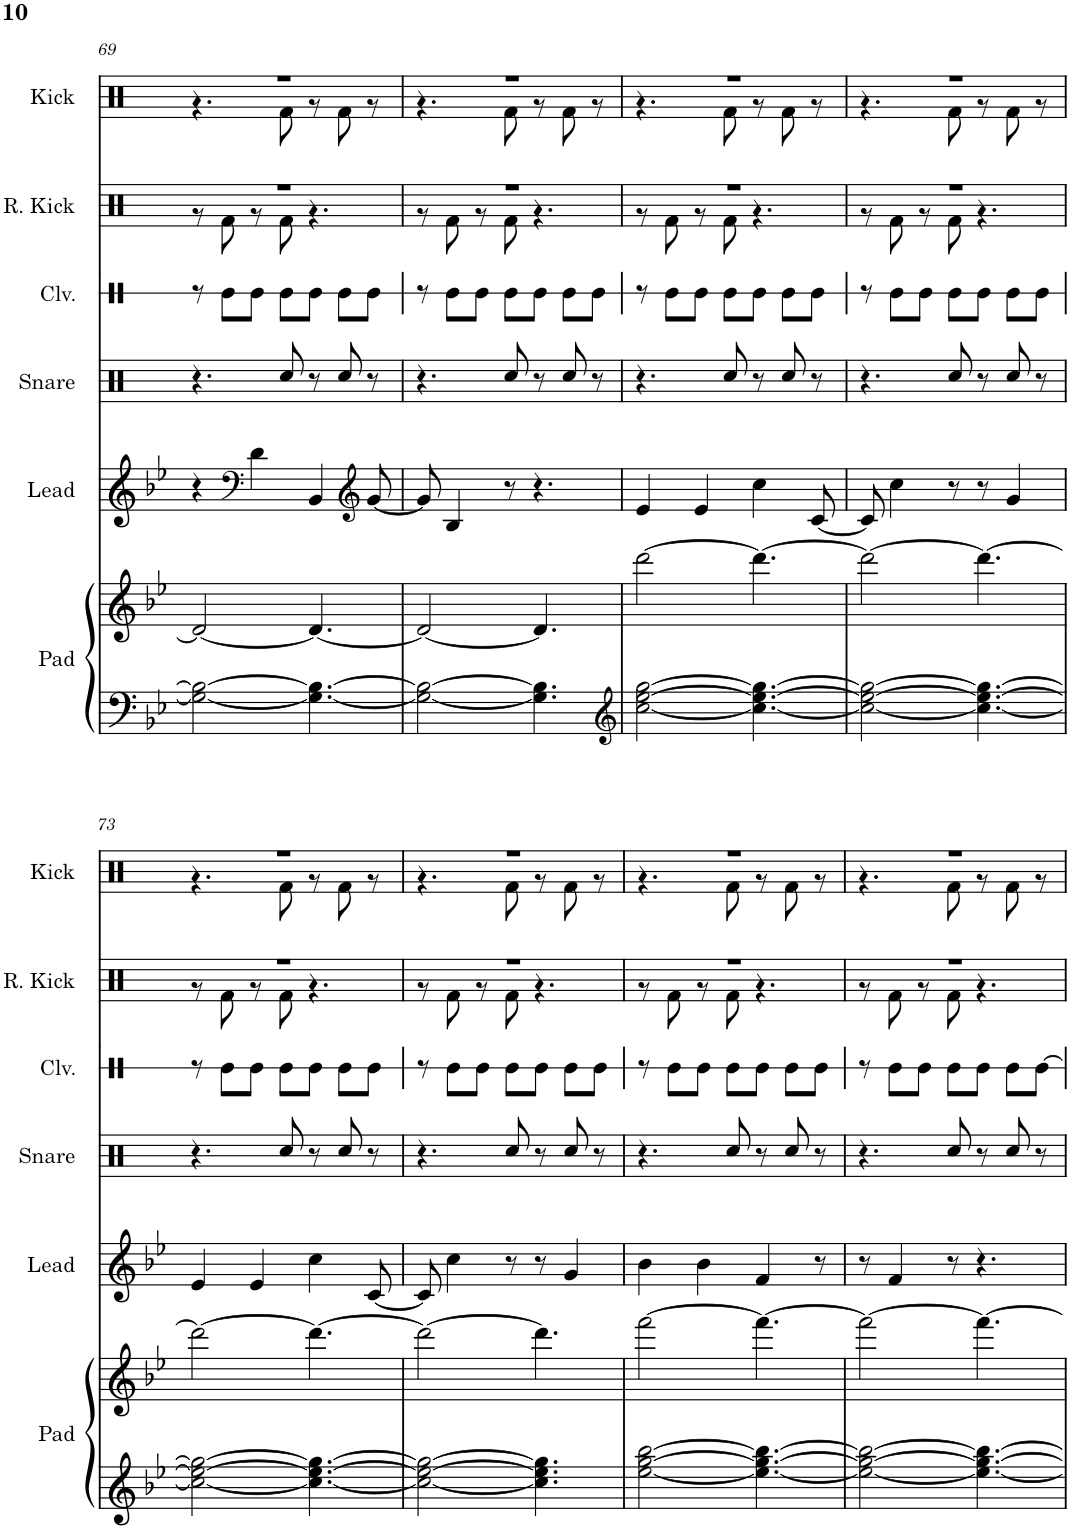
**kern	**kern	**kern	**kern	**kern	**kern	**kern
*part6	*part6	*part5	*part4	*part3	*part2	*part1
*staff7	*staff6	*staff5	*staff4	*staff3	*staff2	*staff1
*I"Pad	*	*I"Lead	*I"Snare	*I"Claves	*I"Reverb Kick	*I"Kick
*I'Pad	*	*I'Lead	*I'Snare	*I'Clv.	*I'R. Kick	*I'Kick
!!LO:PB:g=z
*clefF4	*clefG2	*clefG2	*clefX	*clefX	*clefX	*clefX
*k[b-e-]	*k[b-e-]	*k[b-e-]	*k[b-e-]	*k[b-e-]	*k[b-e-]	*k[b-e-]
*M7/8	*M7/8	*M7/8	*M7/8	*M7/8	*M7/8	*M7/8
=69	=69	=69	=69	=69	=69	=69
*	*	*	*	*	*^	*^
2G\_ 2B-\_	2d/_	4r	4.r	8r	2..r	8r	2..r	4.r
.	.	.	.	8Re\L	.	8Rf\	.	.
*	*	*clefF4	*	*	*	*	*	*
.	.	4d\	.	8Re\J	.	8r	.	.
.	.	.	8Rcc/	8Re\L	.	8Rf\	.	8Rf\
4.G\_ 4.B-\_	4.d/_	4BB-/	8r	8Re\J	.	4.r	.	8r
.	.	.	8Rcc/	8Re\L	.	.	.	8Rf\
*	*	*clefG2	*	*	*	*	*	*
.	.	[8g/	8r	8Re\J	.	.	.	8r
=70	=70	=70	=70	=70	=70	=70	=70	=70
2G\_ 2B-\_	2d/_	8g/]	4.r	8r	2..r	8r	2..r	4.r
.	.	4B-/	.	8Re\L	.	8Rf\	.	.
.	.	.	.	8Re\J	.	8r	.	.
.	.	8r	8Rcc/	8Re\L	.	8Rf\	.	8Rf\
4.G\] 4.B-\]	4.d/]	4.r	8r	8Re\J	.	4.r	.	8r
.	.	.	8Rcc/	8Re\L	.	.	.	8Rf\
.	.	.	8r	8Re\J	.	.	.	8r
=71	=71	=71	=71	=71	=71	=71	=71	=71
*clefG2	*	*	*	*	*	*	*	*
[2cc\ [2ee-\ [2gg\	[2ddd\	4e-/	4.r	8r	2..r	8r	2..r	4.r
.	.	.	.	8Re\L	.	8Rf\	.	.
.	.	4e-/	.	8Re\J	.	8r	.	.
.	.	.	8Rcc/	8Re\L	.	8Rf\	.	8Rf\
4.cc\_ 4.ee-\_ 4.gg\_	4.ddd\_	4cc\	8r	8Re\J	.	4.r	.	8r
.	.	.	8Rcc/	8Re\L	.	.	.	8Rf\
.	.	[8c/	8r	8Re\J	.	.	.	8r
=72	=72	=72	=72	=72	=72	=72	=72	=72
2cc\_ 2ee-\_ 2gg\_	2ddd\_	8c/]	4.r	8r	2..r	8r	2..r	4.r
.	.	4cc\	.	8Re\L	.	8Rf\	.	.
.	.	.	.	8Re\J	.	8r	.	.
.	.	8r	8Rcc/	8Re\L	.	8Rf\	.	8Rf\
4.cc\_ 4.ee-\_ 4.gg\_	4.ddd\_	8r	8r	8Re\J	.	4.r	.	8r
.	.	4g/	8Rcc/	8Re\L	.	.	.	8Rf\
.	.	.	8r	8Re\J	.	.	.	8r
!!LO:LB:g=z	!!
=73	=73	=73	=73	=73	=73	=73	=73	=73
2cc\_ 2ee-\_ 2gg\_	2ddd\_	4e-/	4.r	8r	2..r	8r	2..r	4.r
.	.	.	.	8Re\L	.	8Rf\	.	.
.	.	4e-/	.	8Re\J	.	8r	.	.
.	.	.	8Rcc/	8Re\L	.	8Rf\	.	8Rf\
4.cc\_ 4.ee-\_ 4.gg\_	4.ddd\_	4cc\	8r	8Re\J	.	4.r	.	8r
.	.	.	8Rcc/	8Re\L	.	.	.	8Rf\
.	.	[8c/	8r	8Re\J	.	.	.	8r
=74	=74	=74	=74	=74	=74	=74	=74	=74
2cc\_ 2ee-\_ 2gg\_	2ddd\_	8c/]	4.r	8r	2..r	8r	2..r	4.r
.	.	4cc\	.	8Re\L	.	8Rf\	.	.
.	.	.	.	8Re\J	.	8r	.	.
.	.	8r	8Rcc/	8Re\L	.	8Rf\	.	8Rf\
4.cc\] 4.ee-\] 4.gg\]	4.ddd\]	8r	8r	8Re\J	.	4.r	.	8r
.	.	4g/	8Rcc/	8Re\L	.	.	.	8Rf\
.	.	.	8r	8Re\J	.	.	.	8r
=75	=75	=75	=75	=75	=75	=75	=75	=75
[2ee-\ [2gg\ [2bb-\	[2fff\	4b-\	4.r	8r	2..r	8r	2..r	4.r
.	.	.	.	8Re\L	.	8Rf\	.	.
.	.	4b-\	.	8Re\J	.	8r	.	.
.	.	.	8Rcc/	8Re\L	.	8Rf\	.	8Rf\
4.ee-\_ 4.gg\_ 4.bb-\_	4.fff\_	4f/	8r	8Re\J	.	4.r	.	8r
.	.	.	8Rcc/	8Re\L	.	.	.	8Rf\
.	.	8r	8r	8Re\J	.	.	.	8r
=76	=76	=76	=76	=76	=76	=76	=76	=76
2ee-\_ 2gg\_ 2bb-\_	2fff\_	8r	4.r	8r	2..r	8r	2..r	4.r
.	.	4f/	.	8Re\L	.	8Rf\	.	.
.	.	.	.	8Re\J	.	8r	.	.
.	.	8r	8Rcc/	8Re\L	.	8Rf\	.	8Rf\
4.ee-\_ 4.gg\_ 4.bb-\_	4.fff\_	4.r	8r	8Re\J	.	4.r	.	8r
.	.	.	8Rcc/	8Re\L	.	.	.	8Rf\
.	.	.	8r	[8Re\J	.	.	.	8r
*	*	*	*	*	*v	*v	*	*
*	*	*	*	*	*	*v	*v
=	=	=	=	=	=	=
*-	*-	*-	*-	*-	*-	*-
